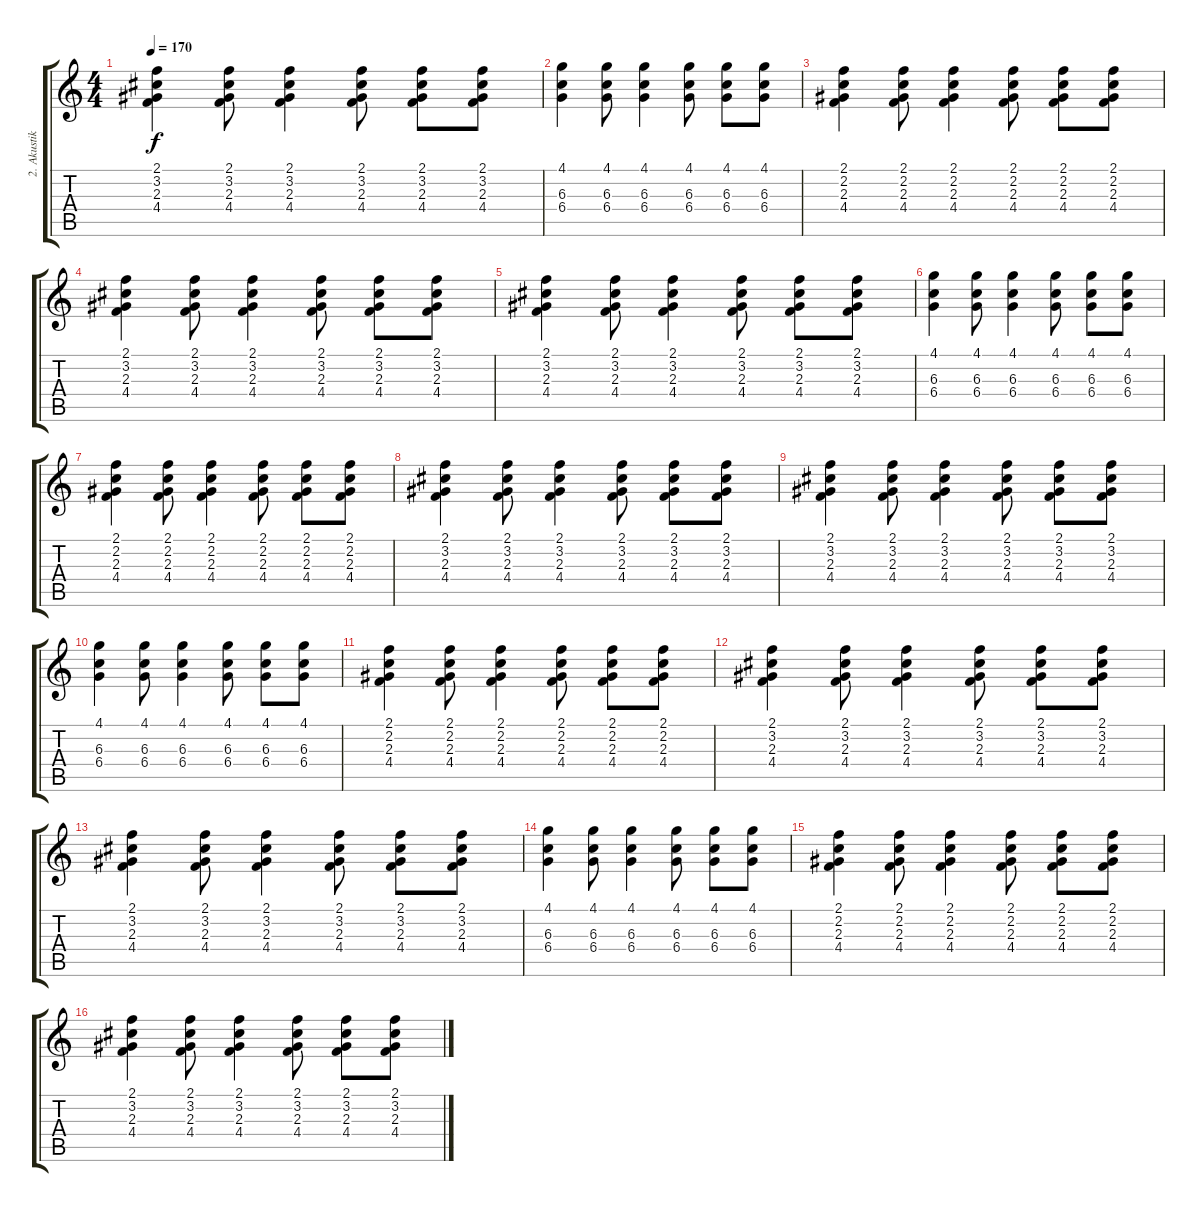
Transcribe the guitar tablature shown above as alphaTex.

\track ("2. Akustik-Gitarre" "2. Akustik") {instrument acousticguitarnylon}
\staff {score tabs}
\tuning (Eb4 Bb3 Gb3 Db3 Ab2 Eb2) {hide}
\ts (4 4)
\tempo 170
\clef g2
\ks c
(2.1 3.2 2.3 4.4).4{dy f} (2.1 3.2 2.3 4.4).8 (2.1 3.2 2.3 4.4).4 (2.1 3.2 2.3 4.4).8 (2.1 3.2 2.3 4.4).8 (2.1 3.2 2.3 4.4).8 |
(4.1 6.3 6.4).4 (4.1 6.3 6.4).8 (4.1 6.3 6.4).4 (4.1 6.3 6.4).8 (4.1 6.3 6.4).8 (4.1 6.3 6.4).8 |
(2.1 2.2 2.3 4.4).4 (2.1 2.2 2.3 4.4).8 (2.1 2.2 2.3 4.4).4 (2.1 2.2 2.3 4.4).8 (2.1 2.2 2.3 4.4).8 (2.1 2.2 2.3 4.4).8 |
(2.1 3.2 2.3 4.4).4 (2.1 3.2 2.3 4.4).8 (2.1 3.2 2.3 4.4).4 (2.1 3.2 2.3 4.4).8 (2.1 3.2 2.3 4.4).8 (2.1 3.2 2.3 4.4).8 |
(2.1 3.2 2.3 4.4).4 (2.1 3.2 2.3 4.4).8 (2.1 3.2 2.3 4.4).4 (2.1 3.2 2.3 4.4).8 (2.1 3.2 2.3 4.4).8 (2.1 3.2 2.3 4.4).8 |
(4.1 6.3 6.4).4 (4.1 6.3 6.4).8 (4.1 6.3 6.4).4 (4.1 6.3 6.4).8 (4.1 6.3 6.4).8 (4.1 6.3 6.4).8 |
(2.1 2.2 2.3 4.4).4 (2.1 2.2 2.3 4.4).8 (2.1 2.2 2.3 4.4).4 (2.1 2.2 2.3 4.4).8 (2.1 2.2 2.3 4.4).8 (2.1 2.2 2.3 4.4).8 |
(2.1 3.2 2.3 4.4).4 (2.1 3.2 2.3 4.4).8 (2.1 3.2 2.3 4.4).4 (2.1 3.2 2.3 4.4).8 (2.1 3.2 2.3 4.4).8 (2.1 3.2 2.3 4.4).8 |
(2.1 3.2 2.3 4.4).4 (2.1 3.2 2.3 4.4).8 (2.1 3.2 2.3 4.4).4 (2.1 3.2 2.3 4.4).8 (2.1 3.2 2.3 4.4).8 (2.1 3.2 2.3 4.4).8 |
(4.1 6.3 6.4).4 (4.1 6.3 6.4).8 (4.1 6.3 6.4).4 (4.1 6.3 6.4).8 (4.1 6.3 6.4).8 (4.1 6.3 6.4).8 |
(2.1 2.2 2.3 4.4).4 (2.1 2.2 2.3 4.4).8 (2.1 2.2 2.3 4.4).4 (2.1 2.2 2.3 4.4).8 (2.1 2.2 2.3 4.4).8 (2.1 2.2 2.3 4.4).8 |
(2.1 3.2 2.3 4.4).4 (2.1 3.2 2.3 4.4).8 (2.1 3.2 2.3 4.4).4 (2.1 3.2 2.3 4.4).8 (2.1 3.2 2.3 4.4).8 (2.1 3.2 2.3 4.4).8 |
(2.1 3.2 2.3 4.4).4 (2.1 3.2 2.3 4.4).8 (2.1 3.2 2.3 4.4).4 (2.1 3.2 2.3 4.4).8 (2.1 3.2 2.3 4.4).8 (2.1 3.2 2.3 4.4).8 |
(4.1 6.3 6.4).4 (4.1 6.3 6.4).8 (4.1 6.3 6.4).4 (4.1 6.3 6.4).8 (4.1 6.3 6.4).8 (4.1 6.3 6.4).8 |
(2.1 2.2 2.3 4.4).4 (2.1 2.2 2.3 4.4).8 (2.1 2.2 2.3 4.4).4 (2.1 2.2 2.3 4.4).8 (2.1 2.2 2.3 4.4).8 (2.1 2.2 2.3 4.4).8 |
(2.1 3.2 2.3 4.4).4 (2.1 3.2 2.3 4.4).8 (2.1 3.2 2.3 4.4).4 (2.1 3.2 2.3 4.4).8 (2.1 3.2 2.3 4.4).8 (2.1 3.2 2.3 4.4).8
